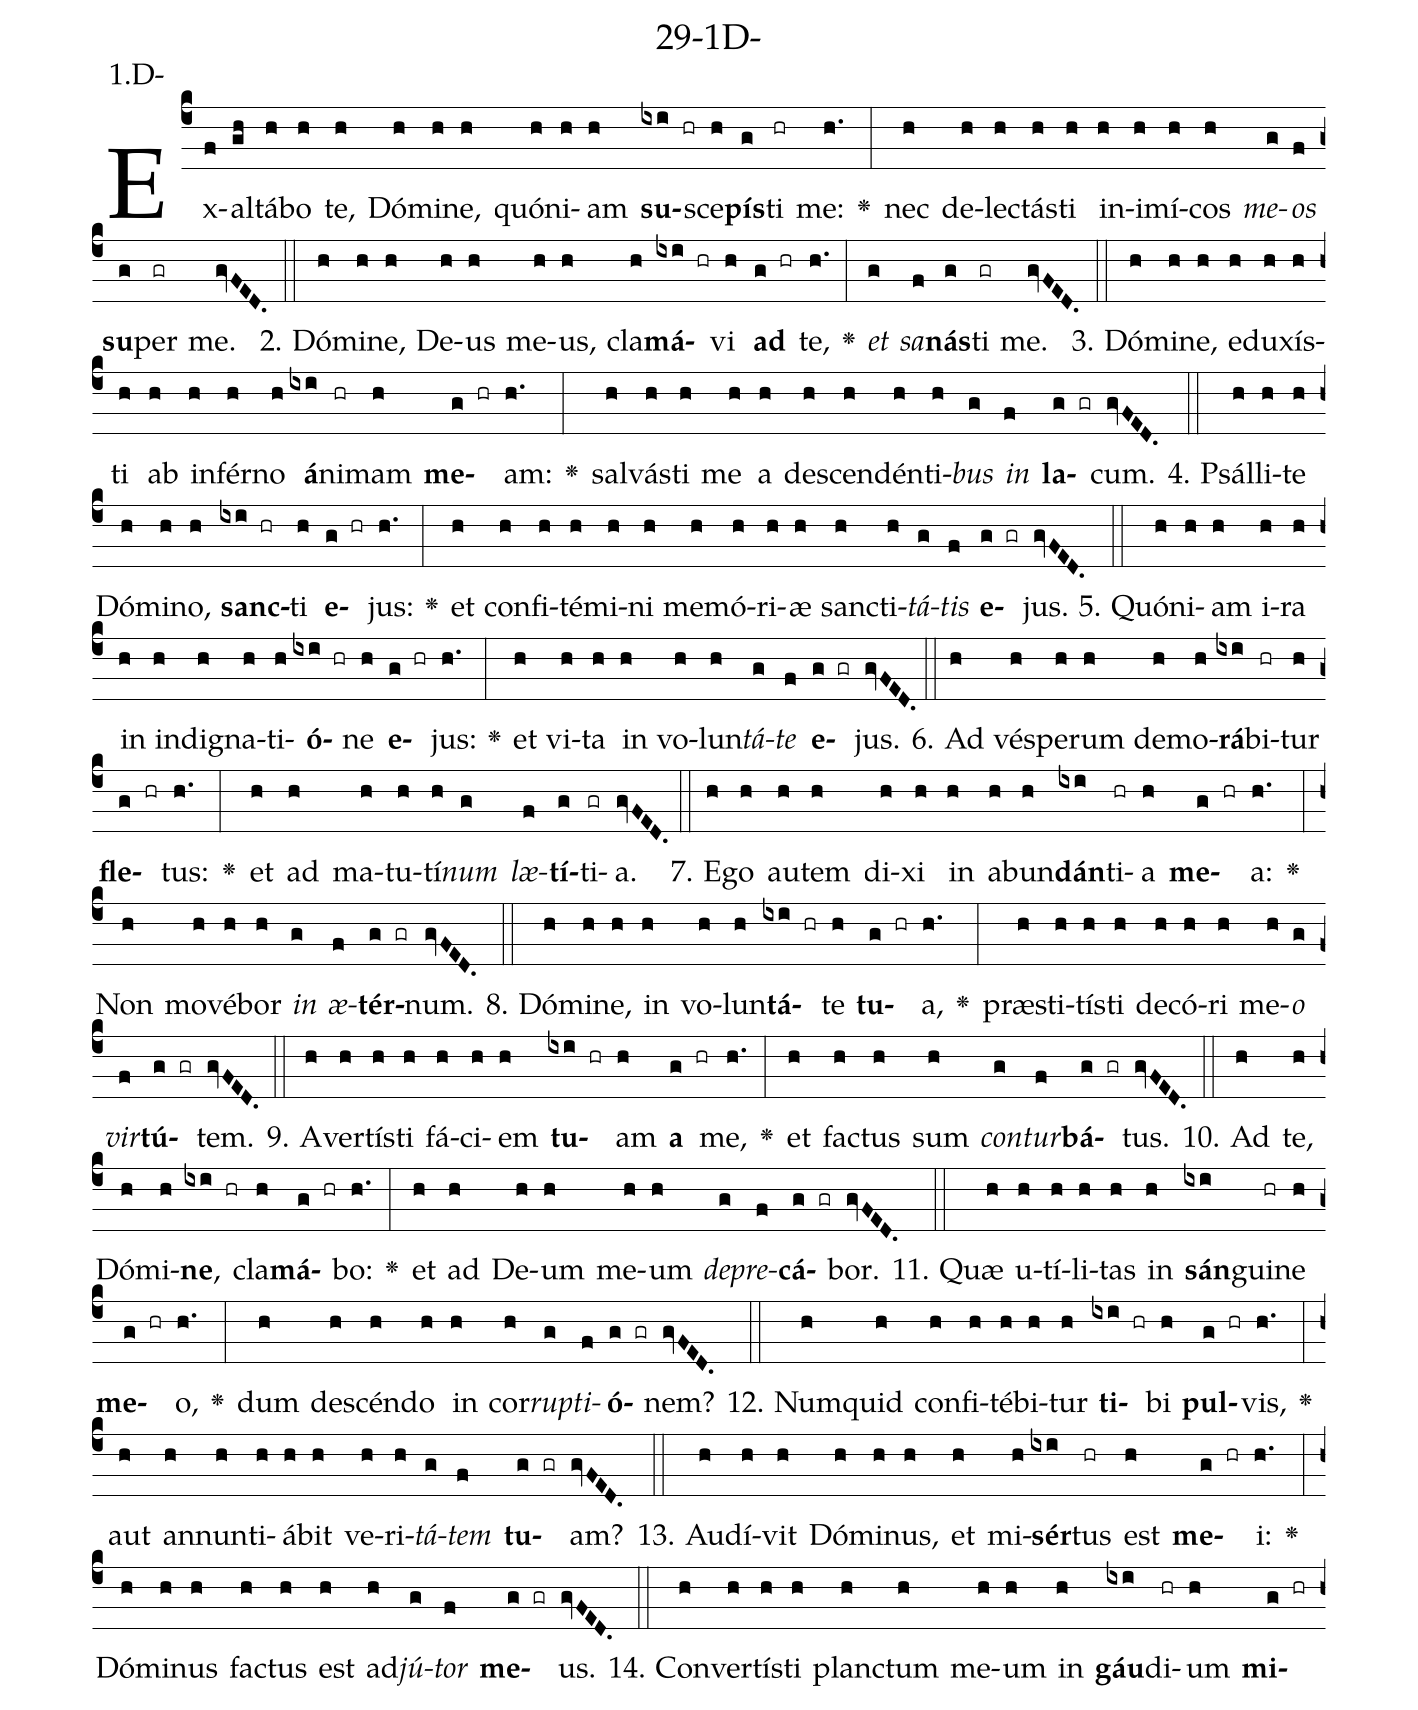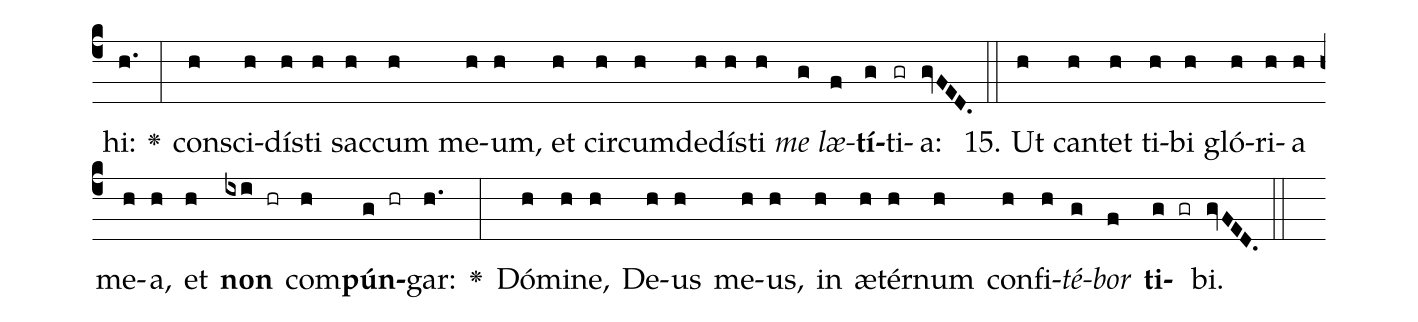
name: 29-1D-;
annotation: 1.D-;
%%
(c4)Ex(f)al(gh)tá(h)bo(h) te,(h) Dó(h)mi(h)ne,(h) quón(h)i(h)am(h) <b>su</b>(ixi hr)sce(h)<b>pís</b>(g)ti(hr) me:(h.) <v>\greheightstar</v>(:) nec(h) de(h)lec(h)tás(h)ti(h) in(h)i(h)mí(h)cos(h) <i>me</i>(g)<i>os</i>(f) <b>su</b>(g)per(gr) me.(gvFED.) (::)
2. Dó(h)mi(h)ne,(h) De(h)us(h) me(h)us,(h) cla(h)<b>má</b>(ixi hr)vi(h) <b>ad</b>(g hr) te,(h.) <v>\greheightstar</v>(:) <i>et</i>(g) <i>sa</i>(f)<b>nás</b>(g)ti(gr) me.(gvFED.) (::)
3. Dó(h)mi(h)ne,(h) e(h)du(h)xís(h)ti(h) ab(h) in(h)fér(h)no(h) <b>á</b>(ixi)ni(hr)mam(h) <b>me</b>(g hr)am:(h.) <v>\greheightstar</v>(:) sal(h)vás(h)ti(h) me(h) a(h) de(h)scen(h)dén(h)ti(h)<i>bus</i>(g) <i>in</i>(f) <b>la</b>(g gr)cum.(gvFED.) (::)
4. Psál(h)li(h)te(h) Dó(h)mi(h)no,(h) <b>sanc</b>(ixi hr)ti(h) <b>e</b>(g hr)jus:(h.) <v>\greheightstar</v>(:) et(h) con(h)fi(h)té(h)mi(h)ni(h) me(h)mó(h)ri(h)æ(h) sanc(h)ti(h)<i>tá</i>(g)<i>tis</i>(f) <b>e</b>(g gr)jus.(gvFED.) (::)
5. Quón(h)i(h)am(h) i(h)ra(h) in(h) in(h)di(h)gna(h)ti(h)<b>ó</b>(ixi hr)ne(h) <b>e</b>(g hr)jus:(h.) <v>\greheightstar</v>(:) et(h) vi(h)ta(h) in(h) vo(h)lun(h)<i>tá</i>(g)<i>te</i>(f) <b>e</b>(g gr)jus.(gvFED.) (::)
6. Ad(h) vés(h)pe(h)rum(h) de(h)mo(h)<b>rá</b>(ixi)bi(hr)tur(h) <b>fle</b>(g hr)tus:(h.) <v>\greheightstar</v>(:) et(h) ad(h) ma(h)tu(h)tí(h)<i>num</i>(g) <i>læ</i>(f)<b>tí</b>(g)ti(gr)a.(gvFED.) (::)
7. E(h)go(h) au(h)tem(h) di(h)xi(h) in(h) ab(h)un(h)<b>dán</b>(ixi)ti(hr)a(h) <b>me</b>(g hr)a:(h.) <v>\greheightstar</v>(:) Non(h) mo(h)vé(h)bor(h) <i>in</i>(g) <i>æ</i>(f)<b>tér</b>(g gr)num.(gvFED.) (::)
8. Dó(h)mi(h)ne,(h) in(h) vo(h)lun(h)<b>tá</b>(ixi hr)te(h) <b>tu</b>(g hr)a,(h.) <v>\greheightstar</v>(:) præ(h)sti(h)tís(h)ti(h) de(h)có(h)ri(h) me(h)<i>o</i>(g) <i>vir</i>(f)<b>tú</b>(g gr)tem.(gvFED.) (::)
9. A(h)ver(h)tís(h)ti(h) fá(h)ci(h)em(h) <b>tu</b>(ixi hr)am(h) <b>a</b>(g hr) me,(h.) <v>\greheightstar</v>(:) et(h) fac(h)tus(h) sum(h) <i>con</i>(g)<i>tur</i>(f)<b>bá</b>(g gr)tus.(gvFED.) (::)
10. Ad(h) te,(h) Dó(h)mi(h)<b>ne</b>,(ixi hr) cla(h)<b>má</b>(g hr)bo:(h.) <v>\greheightstar</v>(:) et(h) ad(h) De(h)um(h) me(h)um(h) <i>de</i>(g)<i>pre</i>(f)<b>cá</b>(g gr)bor.(gvFED.) (::)
11. Quæ(h) u(h)tí(h)li(h)tas(h) in(h) <b>sán</b>(ixi)gui(hr)ne(h) <b>me</b>(g hr)o,(h.) <v>\greheightstar</v>(:) dum(h) de(h)scén(h)do(h) in(h) cor(h)<i>rup</i>(g)<i>ti</i>(f)<b>ó</b>(g gr)nem?(gvFED.) (::)
12. Num(h)quid(h) con(h)fi(h)té(h)bi(h)tur(h) <b>ti</b>(ixi hr)bi(h) <b>pul</b>(g hr)vis,(h.) <v>\greheightstar</v>(:) aut(h) an(h)nun(h)ti(h)á(h)bit(h) ve(h)ri(h)<i>tá</i>(g)<i>tem</i>(f) <b>tu</b>(g gr)am?(gvFED.) (::)
13. Au(h)dí(h)vit(h) Dó(h)mi(h)nus,(h) et(h) mi(h)<b>sér</b>(ixi)tus(hr) est(h) <b>me</b>(g hr)i:(h.) <v>\greheightstar</v>(:) Dó(h)mi(h)nus(h) fac(h)tus(h) est(h) ad(h)<i>jú</i>(g)<i>tor</i>(f) <b>me</b>(g gr)us.(gvFED.) (::)
14. Con(h)ver(h)tís(h)ti(h) planc(h)tum(h) me(h)um(h) in(h) <b>gáu</b>(ixi)di(hr)um(h) <b>mi</b>(g hr)hi:(h.) <v>\greheightstar</v>(:) con(h)sci(h)dís(h)ti(h) sac(h)cum(h) me(h)um,(h) et(h) cir(h)cum(h)de(h)dís(h)ti(h) <i>me</i>(g) <i>læ</i>(f)<b>tí</b>(g)ti(gr)a:(gvFED.) (::)
15. Ut(h) can(h)tet(h) ti(h)bi(h) gló(h)ri(h)a(h) me(h)a,(h) et(h) <b>non</b>(ixi hr) com(h)<b>pún</b>(g hr)gar:(h.) <v>\greheightstar</v>(:) Dó(h)mi(h)ne,(h) De(h)us(h) me(h)us,(h) in(h) æ(h)tér(h)num(h) con(h)fi(h)<i>té</i>(g)<i>bor</i>(f) <b>ti</b>(g gr)bi.(gvFED.) (::)
